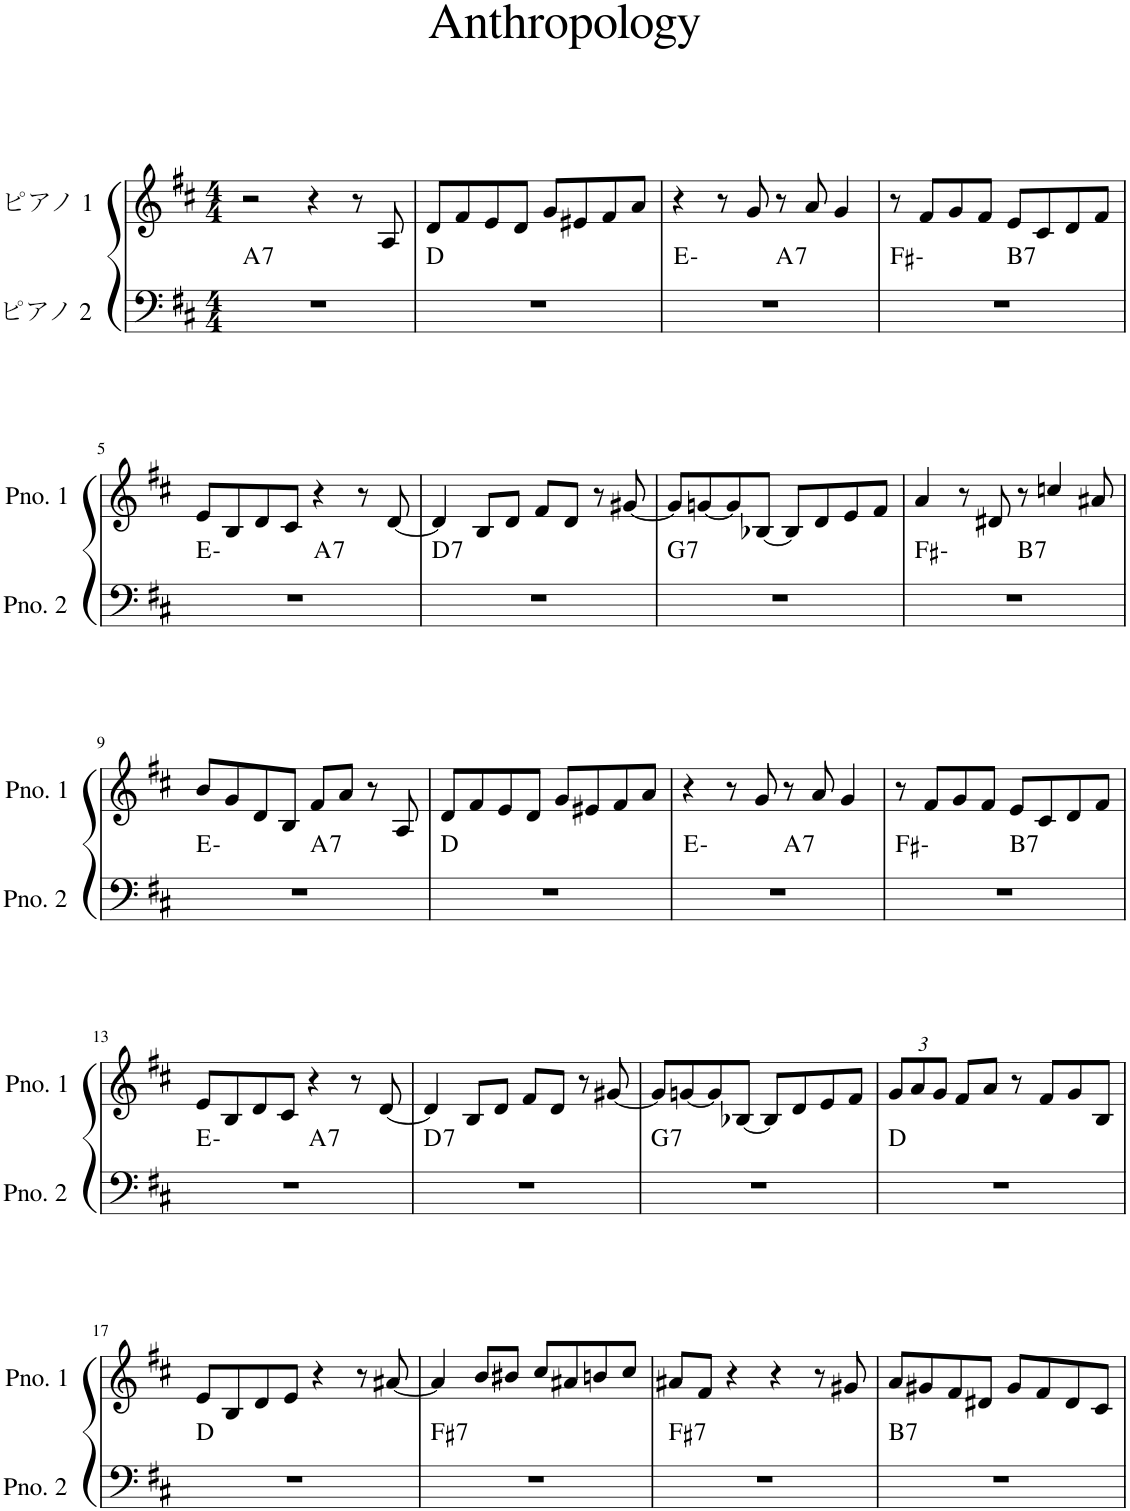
**kern	**harte	**kern
*part2	*part2	*part1
*staff2	*	*staff1
*I"ピアノ 2	*	*I"ピアノ 1
*clefF4	*	*clefG2
*k[f#c#]	*	*k[f#c#]
*M4/4	*	*M4/4
=1	=1	=1
!	!LO:H:kt=7	!
1r	A:7	2r
.	.	4r
.	.	8r
.	.	8A/
=2	=2	=2
1r	D:maj	8d/L
.	.	8f#/
.	.	8e/
.	.	8d/J
.	.	8g/L
.	.	8e#X/
.	.	8f#/
.	.	8a/J
=3	=3	=3
*^	*	*
1r	2ryy	E:min	4r
.	.	.	8r
.	.	.	8g/
!	!	!LO:H:kt=7	!
.	2ryy	A:7	8r
.	.	.	8a/
.	.	.	4g/
=4	=4	=4	=4
1r	2ryy	F#:min	8r
.	.	.	8f#/L
.	.	.	8g/
.	.	.	8f#/J
!	!	!LO:H:kt=7	!
.	2ryy	B:7	8e/L
.	.	.	8c#/
.	.	.	8d/
.	.	.	8f#/J
!!LO:LB:g=z
=5	=5	=5	=5
1r	2ryy	E:min	8e/L
.	.	.	8B/
.	.	.	8d/
.	.	.	8c#/J
!	!	!LO:H:kt=7	!
.	2ryy	A:7	4r
.	.	.	8r
.	.	.	[8d/
=6	=6	=6	=6
!	!	!LO:H:kt=7	!
*v	*v	*	*
1r	D:7	4d/]
.	.	8B/L
.	.	8d/J
.	.	8f#/L
.	.	8d/J
.	.	8r
.	.	[8g#X/
=7	=7	=7
!	!LO:H:kt=7	!
1r	G:7	8g#/L]
.	.	[8gn/
.	.	8g/]
.	.	[8B-X/J
.	.	8B-/L]
.	.	8d/
.	.	8e/
.	.	8f#/J
=8	=8	=8
*^	*	*
1r	2ryy	F#:min	4a/
.	.	.	8r
.	.	.	8d#X/
!	!	!LO:H:kt=7	!
.	2ryy	B:7	8r
.	.	.	4ccn/
.	.	.	8a#X/
!!LO:LB:g=z
=9	=9	=9	=9
1r	2ryy	E:min	8b/L
.	.	.	8g/
.	.	.	8d/
.	.	.	8B/J
!	!	!LO:H:kt=7	!
.	2ryy	A:7	8f#/L
.	.	.	8a/J
.	.	.	8r
.	.	.	8A/
*v	*v	*	*
=10	=10	=10
1r	D:maj	8d/L
.	.	8f#/
.	.	8e/
.	.	8d/J
.	.	8g/L
.	.	8e#X/
.	.	8f#/
.	.	8a/J
=11	=11	=11
*^	*	*
1r	2ryy	E:min	4r
.	.	.	8r
.	.	.	8g/
!	!	!LO:H:kt=7	!
.	2ryy	A:7	8r
.	.	.	8a/
.	.	.	4g/
=12	=12	=12	=12
1r	2ryy	F#:min	8r
.	.	.	8f#/L
.	.	.	8g/
.	.	.	8f#/J
!	!	!LO:H:kt=7	!
.	2ryy	B:7	8e/L
.	.	.	8c#/
.	.	.	8d/
.	.	.	8f#/J
!!LO:LB:g=z
=13	=13	=13	=13
1r	2ryy	E:min	8e/L
.	.	.	8B/
.	.	.	8d/
.	.	.	8c#/J
!	!	!LO:H:kt=7	!
.	2ryy	A:7	4r
.	.	.	8r
.	.	.	[8d/
=14	=14	=14	=14
!	!	!LO:H:kt=7	!
*v	*v	*	*
1r	D:7	4d/]
.	.	8B/L
.	.	8d/J
.	.	8f#/L
.	.	8d/J
.	.	8r
.	.	[8g#X/
=15	=15	=15
!	!LO:H:kt=7	!
1r	G:7	8g#/L]
.	.	[8gn/
.	.	8g/]
.	.	[8B-X/J
.	.	8B-/L]
.	.	8d/
.	.	8e/
.	.	8f#/J
=16	=16	=16
*	*	*Xbrackettup
1r	D:maj	12g/L
.	.	12a/
.	.	12g/J
.	.	8f#/L
.	.	8a/J
.	.	8r
.	.	8f#/L
.	.	8g/
.	.	8B/J
!!LO:LB:g=z
=17	=17	=17
1r	D:maj	8e/L
.	.	8B/
.	.	8d/
.	.	8e/J
.	.	4r
.	.	8r
.	.	[8a#X/
=18	=18	=18
!	!LO:H:kt=7	!
1r	F#:7	4a#/]
.	.	8b/L
.	.	8b#X/J
.	.	8cc#/L
.	.	8a#X/
.	.	8bn/
.	.	8cc#/J
=19	=19	=19
!	!LO:H:kt=7	!
1r	F#:7	8a#X/L
.	.	8f#/J
.	.	4r
.	.	4r
.	.	8r
.	.	8g#X/
=20	=20	=20
!	!LO:H:kt=7	!
1r	B:7	8a/L
.	.	8g#X/
.	.	8f#/
.	.	8d#X/J
.	.	8g#/L
.	.	8f#/
.	.	8d#/
.	.	8c#/J
=	=	=
*-	*-	*-
